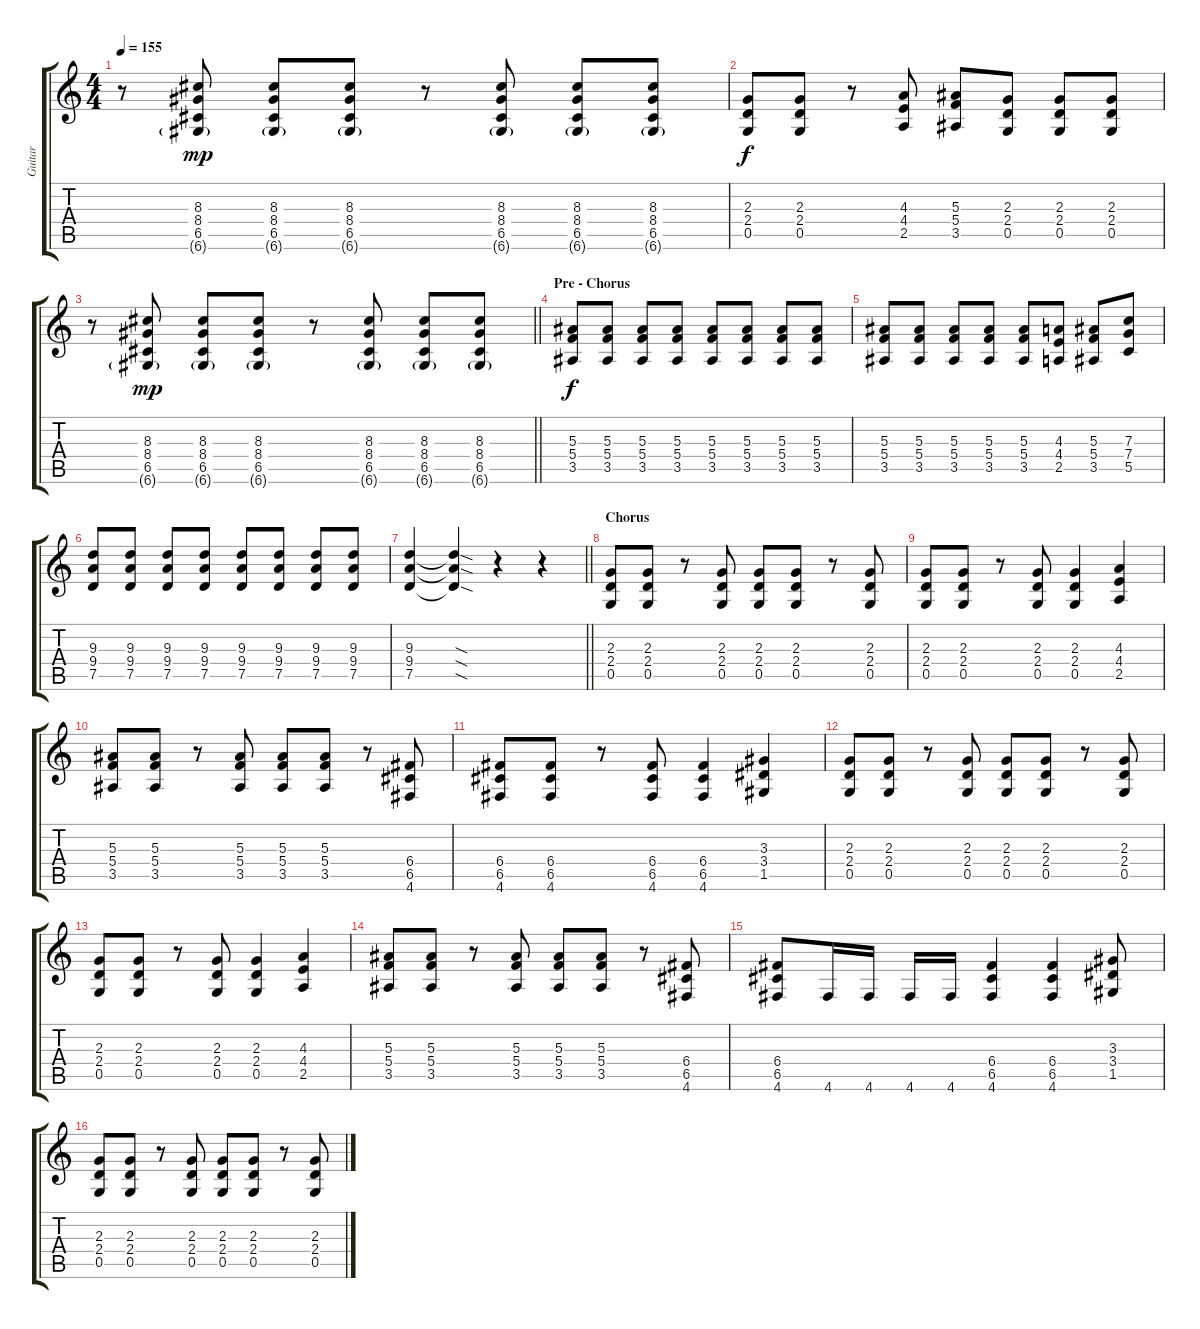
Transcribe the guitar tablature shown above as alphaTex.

\track ("Guitar" "Guitar") {instrument distortionguitar}
\staff {score tabs}
\tuning (D4 A3 F3 C3 G2 D2) {hide}
\ts (4 4)
\tempo 155
\clef g2
\ks c
r.8{dy f} (8.3 8.4 6.5 6.6{g}).8{dy mp} (8.3 8.4 6.5 6.6{g}).8 (8.3 8.4 6.5 6.6{g}).8 r.8 (8.3 8.4 6.5 6.6{g}).8 (8.3 8.4 6.5 6.6{g}).8 (8.3 8.4 6.5 6.6{g}).8 |
(2.3 2.4 0.5).8{dy f} (2.3 2.4 0.5).8 r.8 (4.3 4.4 2.5).8 (5.3 5.4 3.5).8 (2.3 2.4 0.5).8 (2.3 2.4 0.5).8 (2.3 2.4 0.5).8 |
\barLineRight lightlight
r.8 (8.3 8.4 6.5 6.6{g}).8{dy mp} (8.3 8.4 6.5 6.6{g}).8 (8.3 8.4 6.5 6.6{g}).8 r.8 (8.3 8.4 6.5 6.6{g}).8 (8.3 8.4 6.5 6.6{g}).8 (8.3 8.4 6.5 6.6{g}).8 |
\section ("" "Pre - Chorus")
(5.3 5.4 3.5).8{dy f} (5.3 5.4 3.5).8 (5.3 5.4 3.5).8 (5.3 5.4 3.5).8 (5.3 5.4 3.5).8 (5.3 5.4 3.5).8 (5.3 5.4 3.5).8 (5.3 5.4 3.5).8 |
(5.3 5.4 3.5).8 (5.3 5.4 3.5).8 (5.3 5.4 3.5).8 (5.3 5.4 3.5).8 (5.3 5.4 3.5).8 (4.3 4.4 2.5).8 (5.3 5.4 3.5).8 (7.3 7.4 5.5).8 |
(9.3 9.4 7.5).8 (9.3 9.4 7.5).8 (9.3 9.4 7.5).8 (9.3 9.4 7.5).8 (9.3 9.4 7.5).8 (9.3 9.4 7.5).8 (9.3 9.4 7.5).8 (9.3 9.4 7.5).8 |
\barLineRight lightlight
(9.3 9.4 7.5).4 (9.3{sod t} 9.4{sod t} 7.5{sod t}).4 r.4 r.4 |
\section ("" "Chorus")
(2.3 2.4 0.5).8 (2.3 2.4 0.5).8 r.8 (2.3 2.4 0.5).8 (2.3 2.4 0.5).8 (2.3 2.4 0.5).8 r.8 (2.3 2.4 0.5).8 |
(2.3 2.4 0.5).8 (2.3 2.4 0.5).8 r.8 (2.3 2.4 0.5).8 (2.3 2.4 0.5).4 (4.3 4.4 2.5).4 |
(5.3 5.4 3.5).8 (5.3 5.4 3.5).8 r.8 (5.3 5.4 3.5).8 (5.3 5.4 3.5).8 (5.3 5.4 3.5).8 r.8 (6.4 6.5 4.6).8 |
(6.4 6.5 4.6).8 (6.4 6.5 4.6).8 r.8 (6.4 6.5 4.6).8 (6.4 6.5 4.6).4 (3.3 3.4 1.5).4 |
(2.3 2.4 0.5).8 (2.3 2.4 0.5).8 r.8 (2.3 2.4 0.5).8 (2.3 2.4 0.5).8 (2.3 2.4 0.5).8 r.8 (2.3 2.4 0.5).8 |
(2.3 2.4 0.5).8 (2.3 2.4 0.5).8 r.8 (2.3 2.4 0.5).8 (2.3 2.4 0.5).4 (4.3 4.4 2.5).4 |
(5.3 5.4 3.5).8 (5.3 5.4 3.5).8 r.8 (5.3 5.4 3.5).8 (5.3 5.4 3.5).8 (5.3 5.4 3.5).8 r.8 (6.4 6.5 4.6).8 |
(6.4 6.5 4.6).8 4.6.16 4.6.16 4.6.16 4.6.16 (6.4 6.5 4.6).4 (6.4 6.5 4.6).4 (3.3 3.4 1.5).8 |
(2.3 2.4 0.5).8 (2.3 2.4 0.5).8 r.8 (2.3 2.4 0.5).8 (2.3 2.4 0.5).8 (2.3 2.4 0.5).8 r.8 (2.3 2.4 0.5).8
